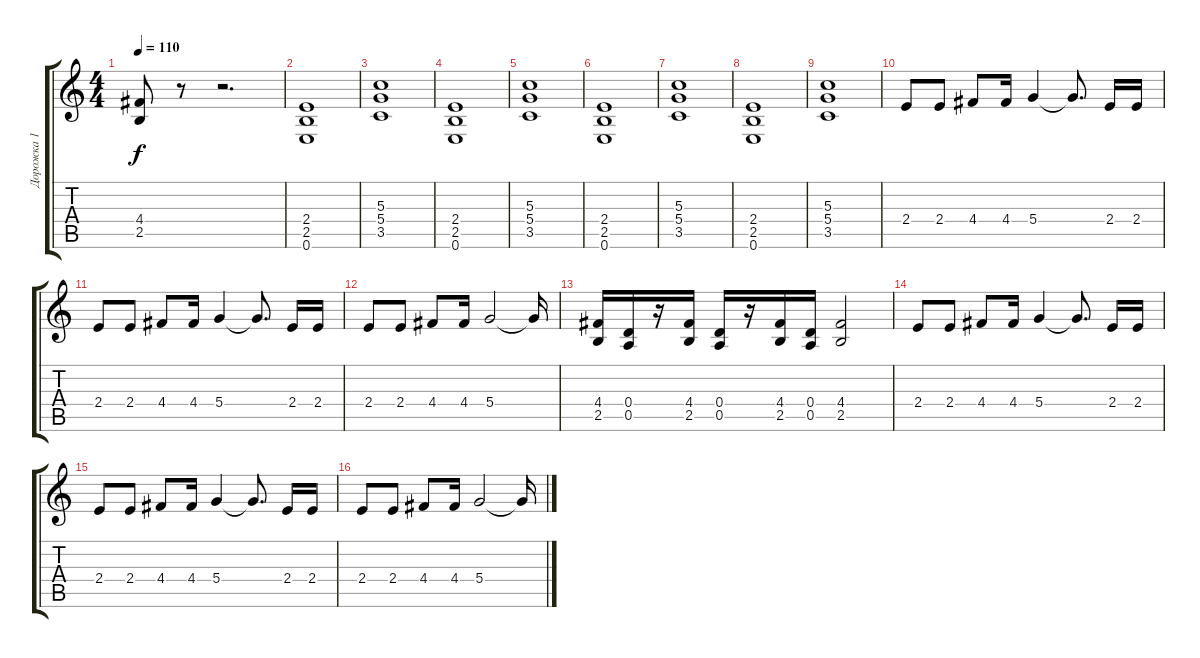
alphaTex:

\track ("Дорожка 1" "Дорожка 1") {instrument distortionguitar}
\staff {score tabs}
\tuning (E4 B3 G3 D3 A2 E2) {hide}
\ts (4 4)
\tempo 110
\clef g2
\ks c
(4.4 2.5).8{dy f} r.8 r.2{d} |
(2.4 2.5 0.6).1 |
(5.3 5.4 3.5).1 |
(2.4 2.5 0.6).1 |
(5.3 5.4 3.5).1 |
(2.4 2.5 0.6).1 |
(5.3 5.4 3.5).1 |
(2.4 2.5 0.6).1 |
(5.3 5.4 3.5).1 |
2.4.8 2.4.8 4.4.8 4.4.16 5.4.4 5.4{t}.8{d} 2.4.16 2.4.16 |
2.4.8 2.4.8 4.4.8 4.4.16 5.4.4 5.4{t}.8{d} 2.4.16 2.4.16 |
2.4.8 2.4.8 4.4.8 4.4.16 5.4.2 5.4{t}.16 |
(4.4 2.5).16 (0.4 0.5).16 r.16 (4.4 2.5).16 (0.4 0.5).16 r.16 (4.4 2.5).16 (0.4 0.5).16 (4.4 2.5).2 |
2.4.8 2.4.8 4.4.8 4.4.16 5.4.4 5.4{t}.8{d} 2.4.16 2.4.16 |
2.4.8 2.4.8 4.4.8 4.4.16 5.4.4 5.4{t}.8{d} 2.4.16 2.4.16 |
2.4.8 2.4.8 4.4.8 4.4.16 5.4.2 5.4{t}.16
